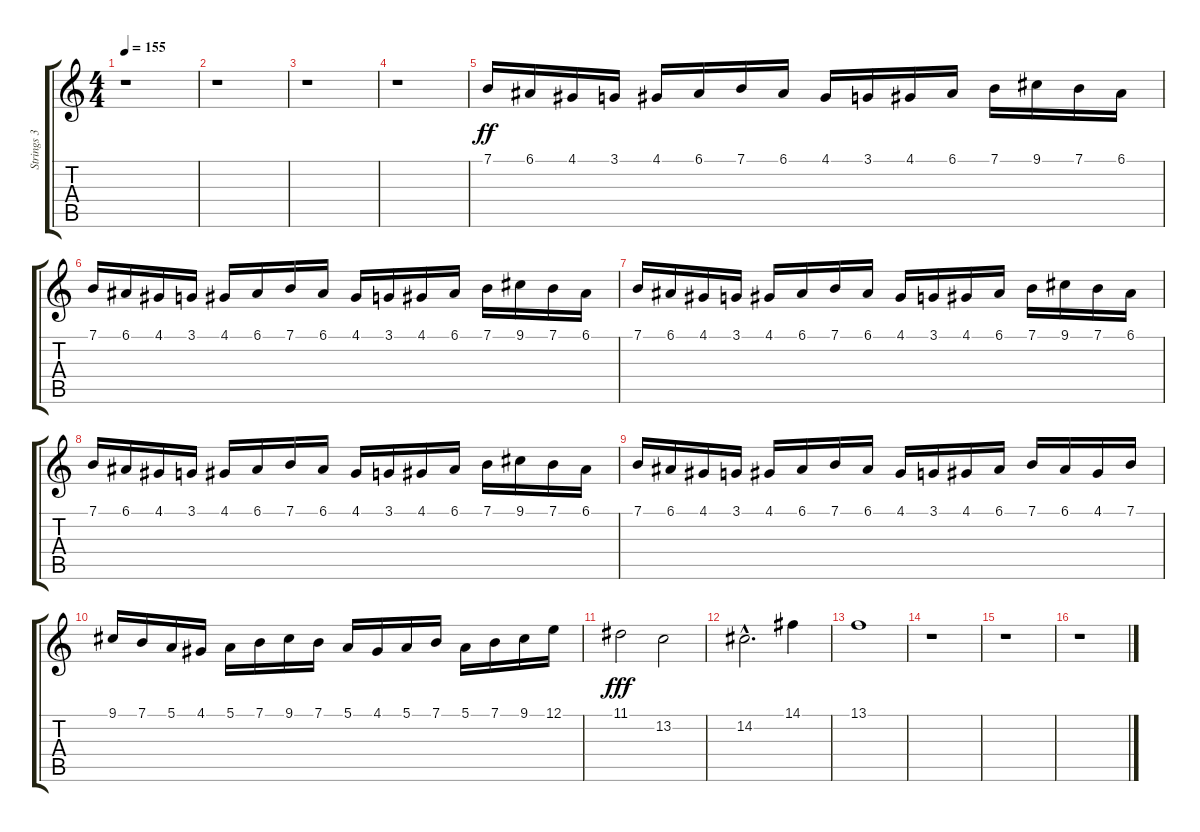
\track ("Strings 3" "Strings 3") {instrument stringensemble1}
\staff {score tabs}
\tuning (E4 B3 G3 D3 A2 E2) {hide}
\ts (4 4)
\tempo 155
\clef g2
\ks c
r.1{dy fff} |
r.1 |
r.1 |
r.1 |
7.1.16{dy ff} 6.1.16 4.1.16 3.1.16 4.1.16 6.1.16 7.1.16 6.1.16 4.1.16 3.1.16 4.1.16 6.1.16 7.1.16 9.1.16 7.1.16 6.1.16 |
7.1.16 6.1.16 4.1.16 3.1.16 4.1.16 6.1.16 7.1.16 6.1.16 4.1.16 3.1.16 4.1.16 6.1.16 7.1.16 9.1.16 7.1.16 6.1.16 |
7.1.16 6.1.16 4.1.16 3.1.16 4.1.16 6.1.16 7.1.16 6.1.16 4.1.16 3.1.16 4.1.16 6.1.16 7.1.16 9.1.16 7.1.16 6.1.16 |
7.1.16 6.1.16 4.1.16 3.1.16 4.1.16 6.1.16 7.1.16 6.1.16 4.1.16 3.1.16 4.1.16 6.1.16 7.1.16 9.1.16 7.1.16 6.1.16 |
7.1.16 6.1.16 4.1.16 3.1.16 4.1.16 6.1.16 7.1.16 6.1.16 4.1.16 3.1.16 4.1.16 6.1.16 7.1.16 6.1.16 4.1.16 7.1.16 |
9.1.16 7.1.16 5.1.16 4.1.16 5.1.16 7.1.16 9.1.16 7.1.16 5.1.16 4.1.16 5.1.16 7.1.16 5.1.16 7.1.16 9.1.16 12.1.16 |
11.1.2{dy fff} 13.2.2 |
14.2{hac}.2{d} 14.1.4 |
13.1.1 |
r.1 |
r.1 |
r.1
